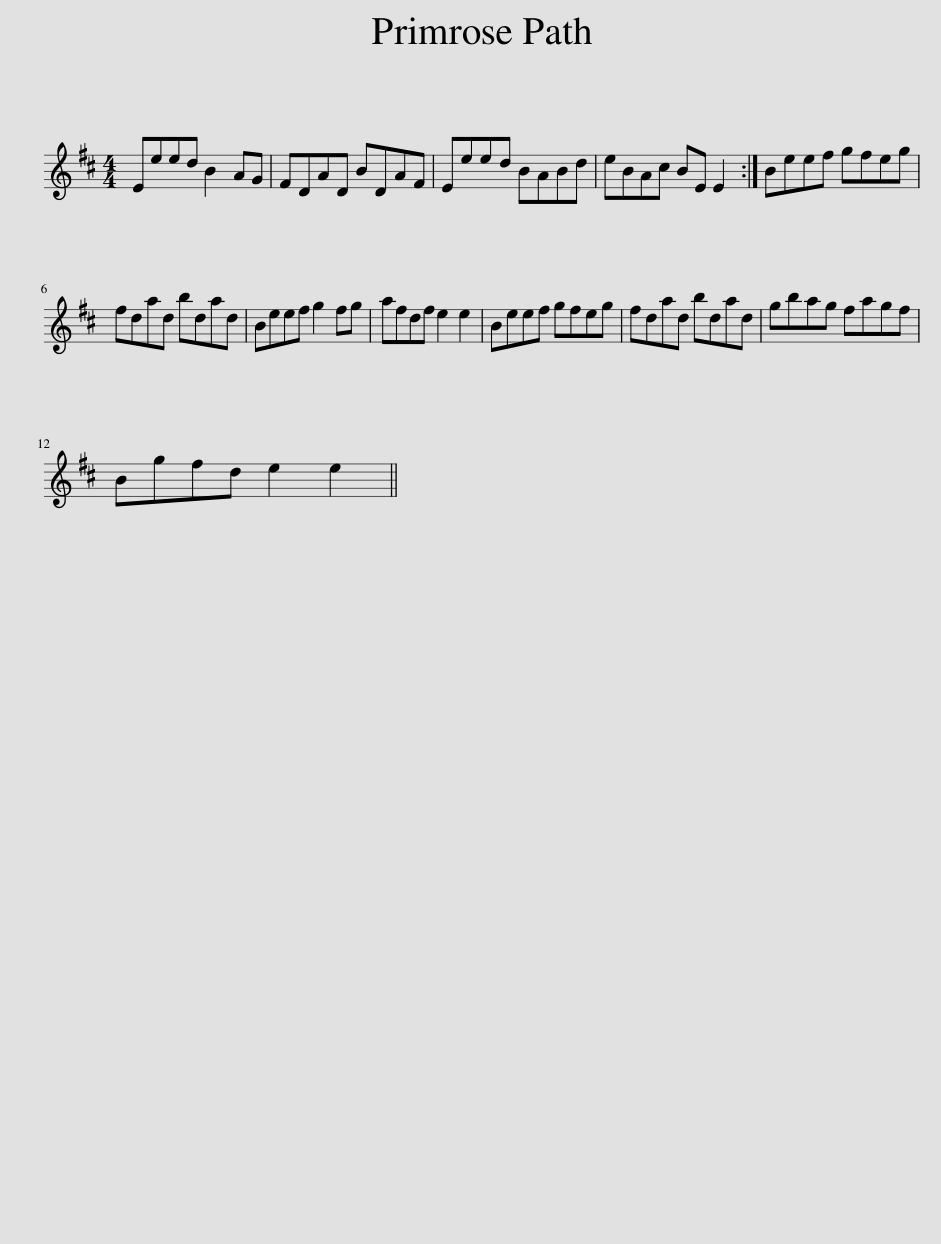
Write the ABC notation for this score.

X:1
L:1/8
M:4/4
I:linebreak $
K:D
V:1 treble
V:1
 Eeed B2 AG | FDAD BDAF | Eeed BABd | eBAc BE E2 :| Beef gfeg |$ %5
 fdad bdad | Beef g2 fg | afdf e2 e2 | Beef gfeg | fdad bdad | %10
 gbag fagf |$ Bgfd e2 e2 || %12
